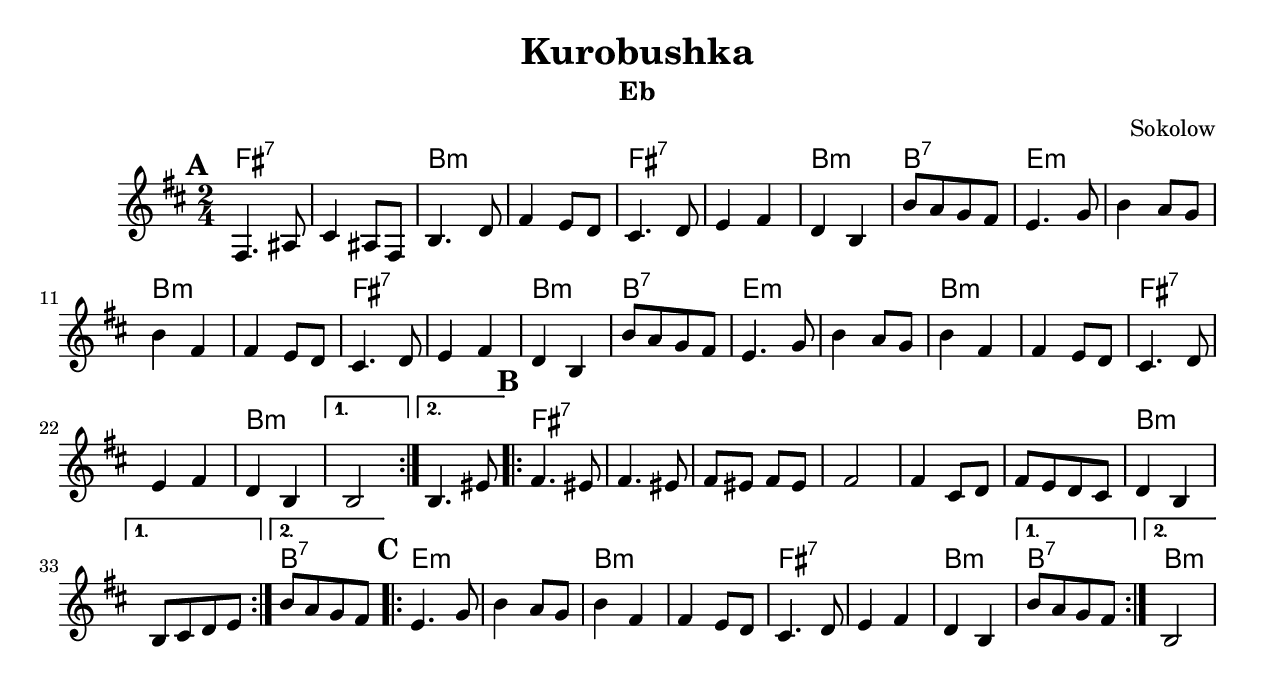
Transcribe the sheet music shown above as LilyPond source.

\version "2.18.0"
\include "english.ly"
\pointAndClickOff
\paper{
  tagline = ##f
  print-all-headers = ##t
  #(set-paper-size "letter")
}
date = #(strftime "%d-%m-%Y" (localtime (current-time)))

%\markup{ \italic{ " Updated " \date  }  }

%\markup{ Got something to say? }

global = {
  \clef treble
  \key d \minor
  \time 2/4
  \set Score.markFormatter = #format-mark-box-alphabet
}

%#################################### Melody ########################
melody = \relative c {
  \global
  %\partial 16*3 a16 d f   %lead in notes

  \repeat volta 2{
    \mark \default
    a4. cs8
    e4 cs8 a
    d4. f8|
    a4 g8 f

    e4. f8
    g4 a
    f4 d
    d'8 [c bf a]

    g4. bf8
    d4 c8 bf
    d4 a
    a4 g8 f

    e4. f8
    g4 a
    f4 d
    d'8 [c bf a]

    g4. bf8
    d4 c8 bf
    d4 a
    a4 g8 f

    e4. f8
    g4 a
    f4 d
  }
  \alternative { {d2 }{d4. gs8 } }

  \repeat volta 2{
    \mark \default
    a4. gs8
    a4. gs8
    a8 gs a gs
    a2

    a4 e8 f
    a8[g f e]
    f4 d

  }
  \alternative { {d8 [e f g] }{d'8 [c bf a] } }


  \repeat volta 2{
    \mark \default
    g4. bf8
    d4 c8 bf
    d4 a
    a4 g8 f

    e4. f8|
    g4 a
    f4 d
  }
  \alternative { {d'8[c bf a] }{d,2 } }

}
%################################# Lyrics #####################
%\addlyrics{  }
%################################# Chords #######################
harmonies = \chordmode {
  a2*2:7
  d2*2:m
  a2*2:7
  d2:m
  d2:7
  g2*2:m
  d2*2:m
  a2*2:7
  d2:m
  d2:7
  g2*2:m
  d2*2:m
  a2*2:7
  d2*3:m
  %bridge
  a2*6:7
  d2*2:m
  d2:7
  %end
  g2*2:m
  d2*2:m
  a2*2:7
  d2:m
  d2:7
  d2:m
}

\score {\transpose c a
  <<
    \new ChordNames {
      \set chordChanges = ##f
      \harmonies
    }
    \new Staff
    \melody
  >>
  \header{
    title= "Kurobushka"
    subtitle=""
    composer= ""
    instrument = "Eb"
    arranger= "Sokolow"
  }
  \layout{indent = 1.0\cm}
  \midi {
    \tempo 4 = 120

    % \midi { }
  }
}
%{
% more verses:
\markup{}
\markup {
  \fill-line {
    \hspace #0.1 % distance from left margin
    \column {
      \line { "1."
	\column {
	  ""
	}
      }
      \hspace #0.2 % vertical distance between verses
      \line { "2."
	\column {
	 ""
	}
      }
    }
    \hspace #0.1  % horiz. distance between columns
    \column {
      \line { "3."
	\column {
	  ""
	}
      }
      \hspace #0.2 % distance between verses
      \line { "4."
	\column {
	 ""
	}
      }
    }
    \hspace #0.1 % distance to right margin
  }
}

%}
